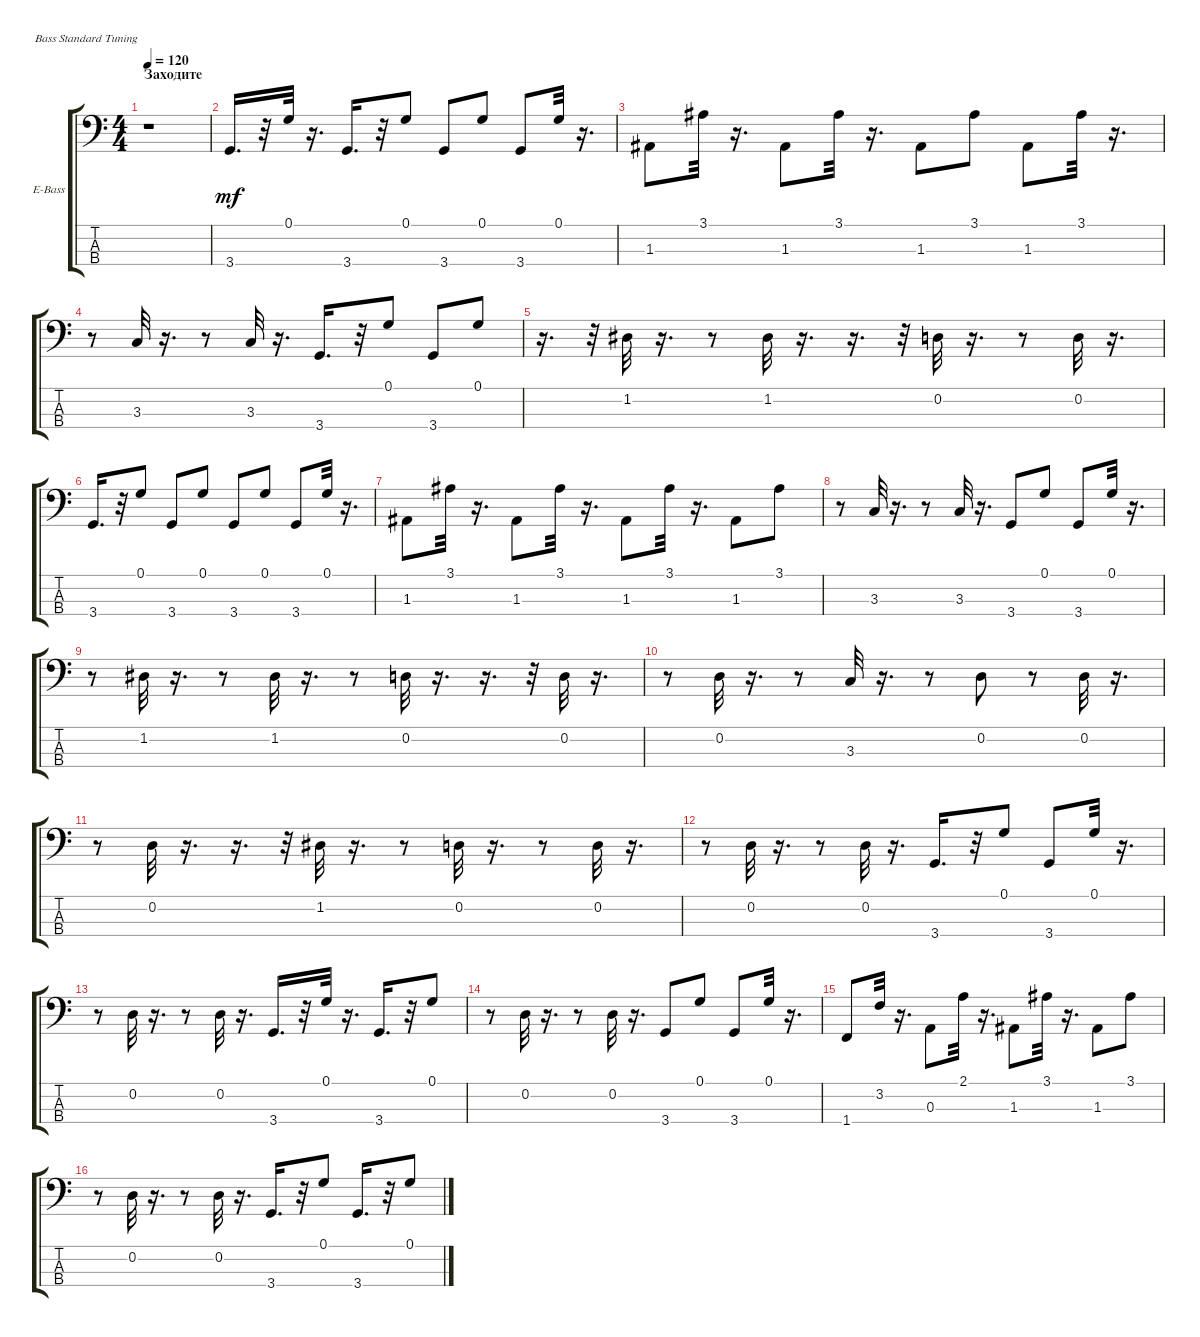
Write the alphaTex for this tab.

\bracketExtendMode groupsimilarinstruments
\firstSystemTrackNameOrientation horizontal
\otherSystemsTrackNameOrientation horizontal
\track ("Бас" "E-Bass") {instrument electricbassfinger}
\staff {score tabs}
\tuning (G2 D2 A1 E1)
\ts (4 4)
\section ("" "Заходите")
\tempo 120
\clef f4
\ks c
r.1{dy mf instrument electricbassfinger} |
3.4.16{d} r.32 0.1.32 r.16{d} 3.4.16{d} r.32 0.1.8 3.4.8 0.1.8 3.4.8 0.1.32 r.16{d} |
1.3.8 3.1.32 r.16{d} 1.3.8 3.1.32 r.16{d} 1.3.8 3.1.8 1.3.8 3.1.32 r.16{d} |
r.8 3.3.32 r.16{d} r.8 3.3.32 r.16{d} 3.4.16{d} r.32 0.1.8 3.4.8 0.1.8 |
r.16{d} r.32 1.2.32 r.16{d} r.8 1.2.32 r.16{d} r.16{d} r.32 0.2.32 r.16{d} r.8 0.2.32 r.16{d} |
3.4.16{d} r.32 0.1.8 3.4.8 0.1.8 3.4.8 0.1.8 3.4.8 0.1.32 r.16{d} |
1.3.8 3.1.32 r.16{d} 1.3.8 3.1.32 r.16{d} 1.3.8 3.1.32 r.16{d} 1.3.8 3.1.8 |
r.8 3.3.32 r.16{d} r.8 3.3.32 r.16{d} 3.4.8 0.1.8 3.4.8 0.1.32 r.16{d} |
r.8 1.2.32 r.16{d} r.8 1.2.32 r.16{d} r.8 0.2.32 r.16{d} r.16{d} r.32 0.2.32 r.16{d} |
r.8 0.2.32 r.16{d} r.8 3.3.32 r.16{d} r.8 0.2.8 r.8 0.2.32 r.16{d} |
r.8 0.2.32 r.16{d} r.16{d} r.32 1.2.32 r.16{d} r.8 0.2.32 r.16{d} r.8 0.2.32 r.16{d} |
r.8 0.2.32 r.16{d} r.8 0.2.32 r.16{d} 3.4.16{d} r.32 0.1.8 3.4.8 0.1.32 r.16{d} |
r.8 0.2.32 r.16{d} r.8 0.2.32 r.16{d} 3.4.16{d} r.32 0.1.32 r.16{d} 3.4.16{d} r.32 0.1.8 |
r.8 0.2.32 r.16{d} r.8 0.2.32 r.16{d} 3.4.8 0.1.8 3.4.8 0.1.32 r.16{d} |
1.4.8 3.2.32 r.16{d} 0.3.8 2.1.32 r.16{d} 1.3.8 3.1.32 r.16{d} 1.3.8 3.1.8 |
r.8 0.2.32 r.16{d} r.8 0.2.32 r.16{d} 3.4.16{d} r.32 0.1.8 3.4.16{d} r.32 0.1.8
